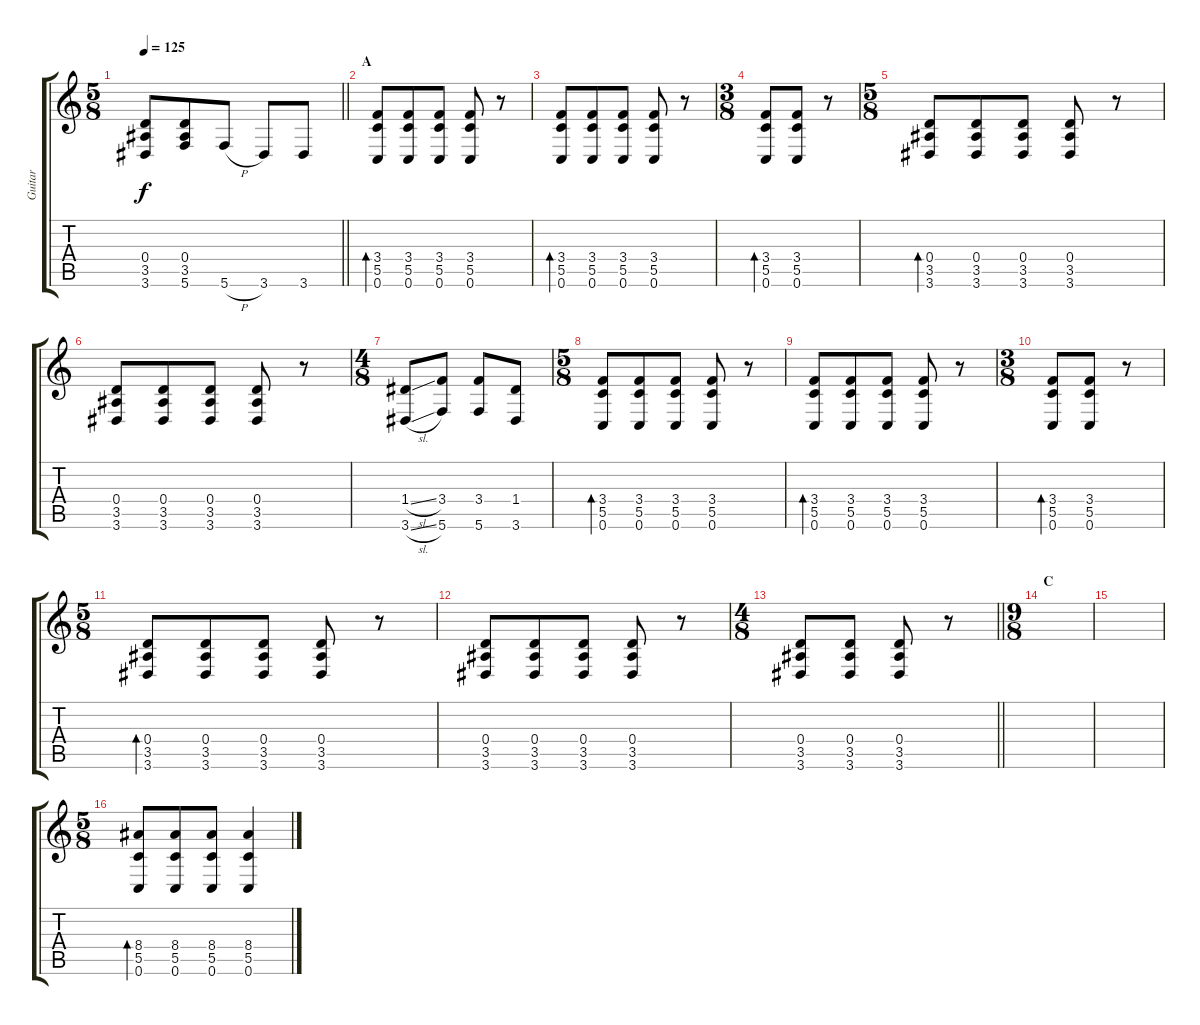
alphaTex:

\track ("Guitar" "Guitar") {instrument electricguitarmuted}
\staff {score tabs}
\tuning (G4 E4 A3 D3 G2 C2) {hide}
\ts (5 8)
\tempo 125
\clef g2
\barLineRight lightlight
\ks c
(0.4 3.5 3.6).8{dy f} (0.4 3.5 5.6).8 5.6{h}.8 3.6.8 3.6.8 |
\section ("" "A")
(3.4 5.5 0.6).8{bd 240 instrument electricguitarmuted} (3.4 5.5 0.6).8 (3.4 5.5 0.6).8 (3.4 5.5 0.6).8 r.8 |
(3.4 5.5 0.6).8{bd 240} (3.4 5.5 0.6).8 (3.4 5.5 0.6).8 (3.4 5.5 0.6).8 r.8 |
\ts (3 8)
(3.4 5.5 0.6).8{bd 240} (3.4 5.5 0.6).8 r.8 |
\ts (5 8)
(0.4 3.5 3.6).8{bd 240} (0.4 3.5 3.6).8 (0.4 3.5 3.6).8 (0.4 3.5 3.6).8 r.8 |
(0.4 3.5 3.6).8 (0.4 3.5 3.6).8 (0.4 3.5 3.6).8 (0.4 3.5 3.6).8 r.8 |
\ts (4 8)
(1.4{sl} 3.6{sl}).8 (3.4 5.6).8 (3.4 5.6).8 (1.4 3.6).8 |
\ts (5 8)
(3.4 5.5 0.6).8{bd 240} (3.4 5.5 0.6).8 (3.4 5.5 0.6).8 (3.4 5.5 0.6).8 r.8 |
(3.4 5.5 0.6).8{bd 240} (3.4 5.5 0.6).8 (3.4 5.5 0.6).8 (3.4 5.5 0.6).8 r.8 |
\ts (3 8)
(3.4 5.5 0.6).8{bd 240} (3.4 5.5 0.6).8 r.8 |
\ts (5 8)
(0.4 3.5 3.6).8{bd 240} (0.4 3.5 3.6).8 (0.4 3.5 3.6).8 (0.4 3.5 3.6).8 r.8 |
(0.4 3.5 3.6).8 (0.4 3.5 3.6).8 (0.4 3.5 3.6).8 (0.4 3.5 3.6).8 r.8 |
\ts (4 8)
\barLineRight lightlight
(0.4 3.5 3.6).8 (0.4 3.5 3.6).8 (0.4 3.5 3.6).8 r.8 |
\ts (9 8)
\section ("" "C")
|
|
\ts (5 8)
(8.4 5.5 0.6).8{bd 240 instrument overdrivenguitar} (8.4 5.5 0.6).8 (8.4 5.5 0.6).8 (8.4 5.5 0.6).4
